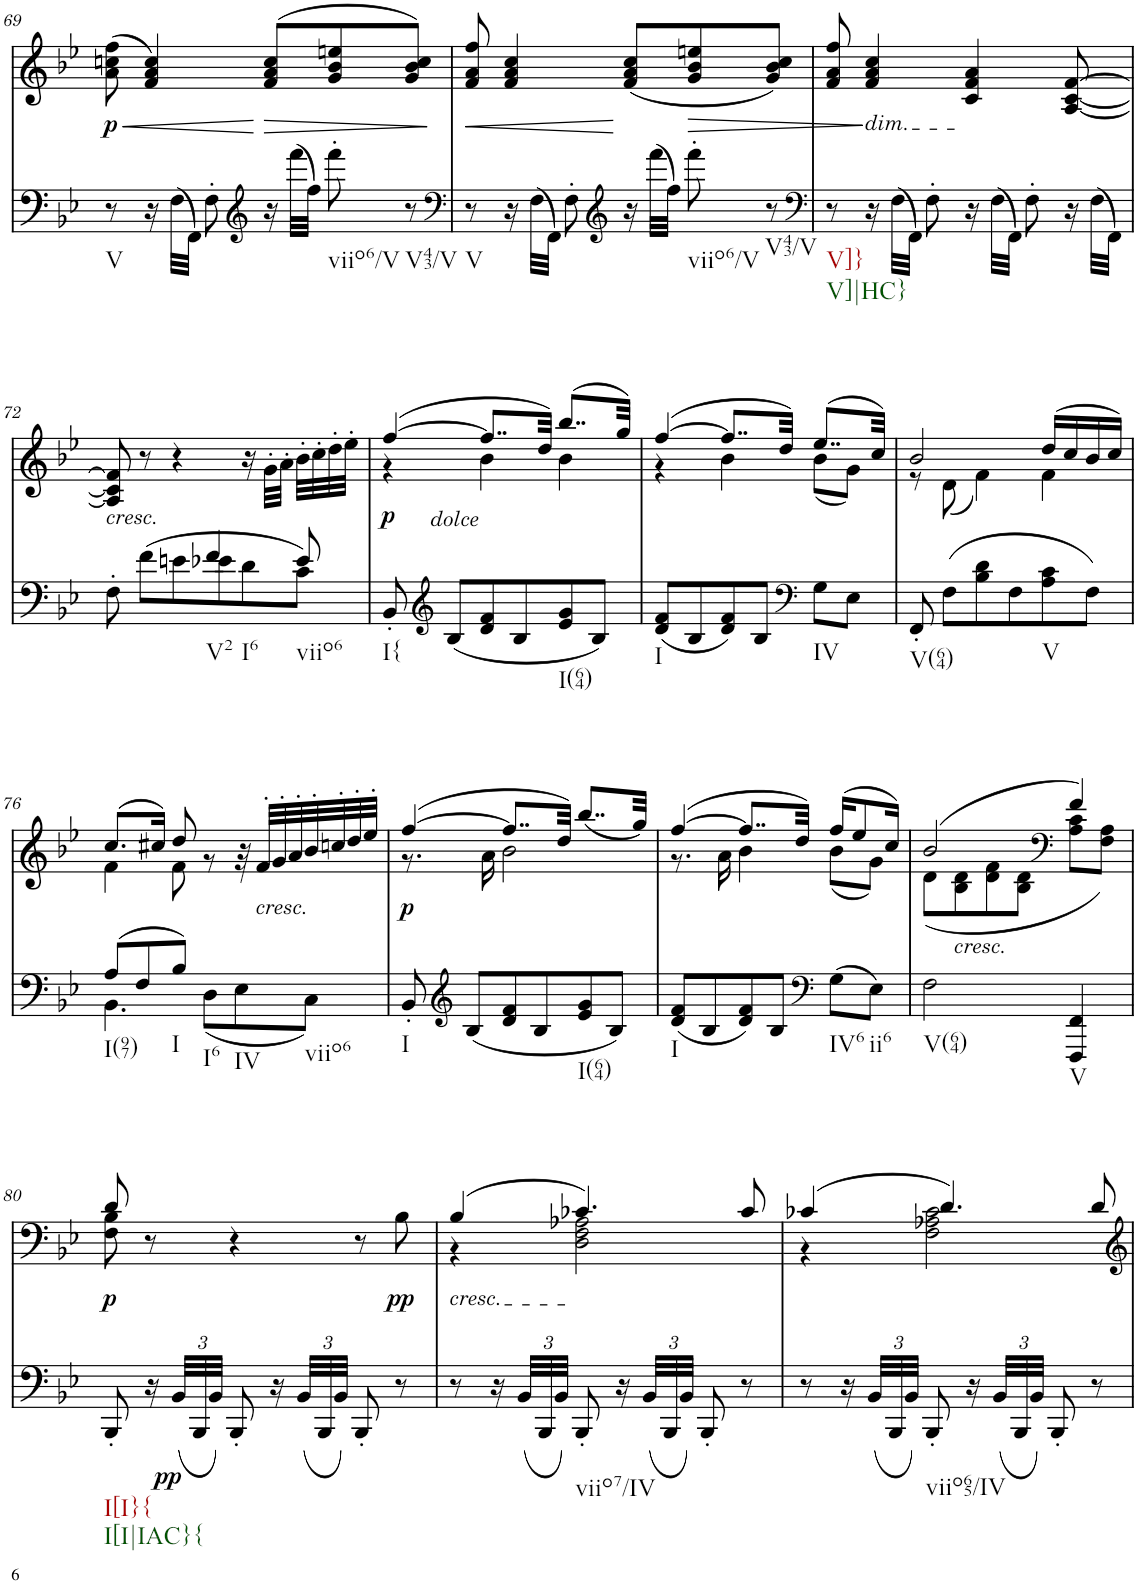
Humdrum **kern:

**kern	**dynam	**kern	**text	**dynam
*part2	*part2	*part1	*part1	*part1
*staff2	*staff2	*staff1	*staff1	*staff1
*I"Piano	*	*I"Piano	*	*
*I'Pno	*	*I'Pno	*	*
!!LO:PB:g=z
*clefF4	*	*clefG2	*	*
*k[b-e-]	*	*k[b-e-]	*	*
*B-:	*	*B-:	*	*
*M3/4	*	*M3/4	*	*
=69	=69	=69	=69	=69
!LO:TX:b:t=V	!	!	!	!
!	!	!	!LO:LY:b	!LO:HP:b
!	!	!	!	!LO:DY:n=1:b
8r	.	(8a\ 8ccn\ 8ff\	p	< p
16r	.	4f/ 4a/ 4cc/)	.	.
(32F\LLL	.	.	.	.
32FF\JJJ)	.	.	.	.
8F'\	.	.	.	.
*clefG2	*	*	*	*
!	!	!	!	!LO:HP:n=1:b
16r	.	(>8f/ 8a/ 8cc/L	.	[ >
(32fff\LLL	.	.	.	.
32ff\JJJ)	.	.	.	.
!LO:TX:b:t=viio6/V	!	!	!	!
8fff'\	.	8g/ 8b-/ 8een/	.	.
!LO:TX:b:t=V43/V	!	!	!	!
8r	.	8g/ 8b-/ 8cc/J)	.	.
.	.	.	.	]
=70	=70	=70	=70	=70
*clefF4	*	*	*	*
!LO:TX:b:t=V	!	!	!	!
!	!	!	!LO:LY:b	!LO:HP:b
8r	.	8f/ 8a/ 8ff/	p	<
16r	.	4f/ 4a/ 4cc/	.	.
(32F\LLL	.	.	.	.
32FF\JJJ)	.	.	.	.
8F'\	.	.	.	.
*clefG2	*	*	*	*
16r	.	(8f/ 8a/ 8cc/L	.	[
(32fff\LLL	.	.	.	.
32ff\JJJ)	.	.	.	.
!LO:TX:b:t=viio6/V	!	!	!	!
!	!	!	!	!LO:HP:b
8fff'\	.	8g/ 8b-/ 8een/	.	>
!LO:TX:b:t=V43/V	!	!	!	!
8r	.	8g/ 8b-/ 8cc/J)	.	.
.	.	.	.	]
=71	=71	=71	=71	=71
*clefF4	*	*	*	*
!LO:TX:b:t=V]}	!	!	!	!
!LO:TX:b:t=V]|HC}	!	!	!	!
8r	.	8f/ 8a/ 8ff/	.	.
!	!	!LO:TX:b:i:t=dim.	!	!
16r	.	4f/ 4a/ 4cc/	.	.
(32F\LLL	.	.	.	.
32FF\JJJ)	.	.	.	.
8F'\	.	.	.	.
16r	.	4c/ 4f/ 4a/	.	.
(32F\LLL	.	.	.	.
32FF\JJJ)	.	.	.	.
8F'\	.	.	.	.
16r	.	[8A/ [8c/ [8f/	.	.
(32F\LLL	.	.	.	.
32FF\JJJ)	.	.	.	.
!!LO:LB:g=z
=72	=72	=72	=72	=72
*^	*	*	*	*
!	!	!	!LO:TX:b:i:t=cresc.	!	!
!	!	!	!	!LO:LY:b	!
4.ryy	8F'>\	.	8A/] 8c/] 8f/]	<	.
.	(>8f\L	.	8r	.	.
.	8en\	.	4r	.	.
!LO:TX:b:t=V2	!	!	!	!	!
!LO:TX:b:t=I6	!	!	!	!	!
4f/	8e-X\	.	.	.	.
.	8d\	.	16r	.	.
.	.	.	32g'\LLL	.	.
.	.	.	32a'\JJJ	.	.
!LO:TX:b:t=viio6	!	!	!	!	!
(8e-/	8c\J	.	32b-'\LLL	.	.
.	.	.	32cc'\	.	.
.	.	.	32dd'\	.	.
.	.	.	32ee-'\JJJ	.	.
*v	*v	*	*	*	*
=73	=73	=73	=73	=73
*	*	*^	*	*
!LO:TX:b:t=I{	!	!	!	!	!
!	!	!	!	!	!LO:DY:b
8BB-'/	.	([4ff/	4r	.	p
*clefG2	*	*	*	*	*
8B-/L	.	.	.	.	.
!	!	!	!	!LO:LY:b	!LO:DY:b
8d/ 8f/	.	8..ff/L]	4b-\	p	other-dynamics
8B-/	.	.	.	.	.
.	.	32dd/Jkk)	.	.	.
!LO:TX:b:t=I(64)	!	!	!	!	!
8e-/ 8g/	.	(8..bb-/L	4b-\	.	.
8B-/J)	.	.	.	.	.
.	.	32gg/Jkk)	.	.	.
=74	=74	=74	=74	=74	=74
!LO:TX:b:t=I	!	!	!	!	!
(8d/ 8f/L	.	([4ff/	4r	.	.
8B-/	.	.	.	.	.
8d/ 8f/)	.	8..ff/L]	4b-\	.	.
8B-/J	.	.	.	.	.
.	.	32dd/Jkk)	.	.	.
*clefF4	*	*	*	*	*
!LO:TX:b:t=IV	!	!	!	!	!
8G\L	.	(8..ee-/L	(8b-\L	.	.
8E-\J	.	.	8g\J)	.	.
.	.	32cc/Jkk)	.	.	.
=75	=75	=75	=75	=75	=75
!LO:TX:b:t=V(64)	!	!	!	!	!
8FF'/	.	2b-/	8r	.	.
(8F\L	.	.	(8d\	.	.
8B-\ 8d\	.	.	4f\)	.	.
8F\	.	.	.	.	.
!LO:TX:b:t=V	!	!	!	!	!
8A\ 8c\	.	(16dd/LL	4f\	.	.
.	.	16cc/	.	.	.
8F\J)	.	16b-/	.	.	.
.	.	16cc/JJ)	.	.	.
!!LO:LB:g=z	!!
=76	=76	=76	=76	=76	=76
*^	*	*	*	*	*
!LO:TX:b:t=I(97)	!	!	!	!	!	!
(8A/L	4.BB-\	.	(8.cc/L	4f\	.	.
8F/	.	.	.	.	.	.
.	.	.	16cc#X/Jk)	.	.	.
!LO:TX:b:t=I	!	!	!	!	!	!
8B-/J)	.	.	8dd/	8f\	.	.
!LO:TX:b:t=I6	!	!	!	!	!	!
!LO:TX:b:t=IV	!	!	!	!	!	!
!LO:TX:b:t=viio6	!	!	!	!	!	!
4.ryy	(8D\L	.	4.ryy	8r	.	.
.	8E-\	.	.	32r	.	.
!	!	!	!	!LO:TX:b:i:t=cresc.	!	!
!	!	!	!	!	!LO:LY:b	!
.	.	.	.	32f'/LLL	<	.
.	.	.	.	32g'/	.	.
.	.	.	.	32a'/	.	.
.	8C\J)	.	.	32b-'/	.	.
.	.	.	.	32ccn'/	.	.
.	.	.	.	32dd'/	.	.
.	.	.	.	32ee-'/JJJ	.	.
*v	*v	*	*	*	*	*
=77	=77	=77	=77	=77	=77
!LO:TX:b:t=I	!	!	!	!	!
!	!	!	!	!LO:LY:b	!LO:DY:b
8BB-'/	.	([4ff/	8.r	p	p
*clefG2	*	*	*	*	*
(8B-/L	.	.	.	.	.
.	.	.	16a\	.	.
8d/ 8f/	.	8..ff/L]	2b-\	.	.
8B-/	.	.	.	.	.
.	.	32dd/Jkk)	.	.	.
!LO:TX:b:t=I(64)	!	!	!	!	!
8e-/ 8g/	.	(<8..bb-/L	.	.	.
8B-/J)	.	.	.	.	.
.	.	32gg/Jkk)	.	.	.
=78	=78	=78	=78	=78	=78
!LO:TX:b:t=I	!	!	!	!	!
(8d/ 8f/L	.	([4ff/	8.r	.	.
8B-/	.	.	.	.	.
.	.	.	16a\	.	.
8d/ 8f/)	.	8..ff/L]	4b-\	.	.
8B-/J	.	.	.	.	.
.	.	32dd/Jkk)	.	.	.
*clefF4	*	*	*	*	*
!LO:TX:b:t=IV6	!	!	!	!	!
(8G\L	.	(16ff/KL	(8b-\L	.	.
.	.	8ee-/	.	.	.
!LO:TX:b:t=ii6	!	!	!	!	!
8E-\J)	.	.	8g\J)	.	.
.	.	16cc/Jk)	.	.	.
=79	=79	=79	=79	=79	=79
!LO:TX:b:t=V(64)	!	!	!	!	!
2F\	.	(2b-/	(8d\L	.	.
!	!	!	!LO:TX:b:i:t=cresc.	!	!
!	!	!	!	!LO:LY:b	!
.	.	.	8B-\ 8d\	<	.
.	.	.	8d\ 8f\	.	.
.	.	.	8B-\ 8d\J	.	.
*	*	*clefF4	*	*	*
!LO:TX:b:t=V	!	!	!	!	!
4FFF/ 4FF/	.	4f/)	8A\ 8c\L	.	.
.	.	.	8F\ 8A\J)	.	.
!!LO:LB:g=z	!!
=80	=80	=80	=80	=80	=80
!LO:TX:b:t=I[I}{	!	!	!	!	!
!LO:TX:b:t=I[I|IAC}{	!	!	!	!	!
!	!	!	!	!LO:LY:b	!LO:DY:b
8BBB-'/	.	8d/	8F\ 8B-\	p	p
16r	.	8r	2ryy	.	.
*Xbrackettup	*	*	*	*	*
!	!LO:DY:b	!	!	!	!
(48BB-/LLL	pp	.	.	.	.
48BBB-/	.	.	.	.	.
48BB-/JJJ)	.	.	.	.	.
8BBB-'/	.	4r	.	.	.
16r	.	.	.	.	.
(48BB-/LLL	.	.	.	.	.
48BBB-/	.	.	.	.	.
48BB-/JJJ)	.	.	.	.	.
8BBB-'/	.	8r	.	.	.
!	!	!	!	!	!LO:DY:b
8r	.	8B-\	8ryy	.	pp
=81	=81	=81	=81	=81	=81
!	!	!LO:TX:b:i:t=cresc.	!	!	!
8r	.	(4B-/	4r	.	.
16r	.	.	.	.	.
(48BB-/LLL	.	.	.	.	.
48BBB-/	.	.	.	.	.
48BB-/JJJ)	.	.	.	.	.
!LO:TX:b:t=viio7/IV	!	!	!	!	!
8BBB-'/	.	4.c-X/)	2D\ 2F\ 2A-X\	.	.
16r	.	.	.	.	.
(48BB-/LLL	.	.	.	.	.
48BBB-/	.	.	.	.	.
48BB-/JJJ)	.	.	.	.	.
8BBB-'/	.	.	.	.	.
8r	.	8c-/	.	.	.
=82	=82	=82	=82	=82	=82
8r	.	(4c-X/	4r	.	.
16r	.	.	.	.	.
(48BB-/LLL	.	.	.	.	.
48BBB-/	.	.	.	.	.
48BB-/JJJ)	.	.	.	.	.
!LO:TX:b:t=viio65/IV	!	!	!	!	!
8BBB-'/	.	4.d/)	2F\ 2A-X\ 2c-\	.	.
16r	.	.	.	.	.
(48BB-/LLL	.	.	.	.	.
48BBB-/	.	.	.	.	.
48BB-/JJJ)	.	.	.	.	.
8BBB-'/	.	.	.	.	.
8r	.	8d/	.	.	.
*	*	*v	*v	*	*
=	=	=	=	=
*-	*-	*-	*-	*-
